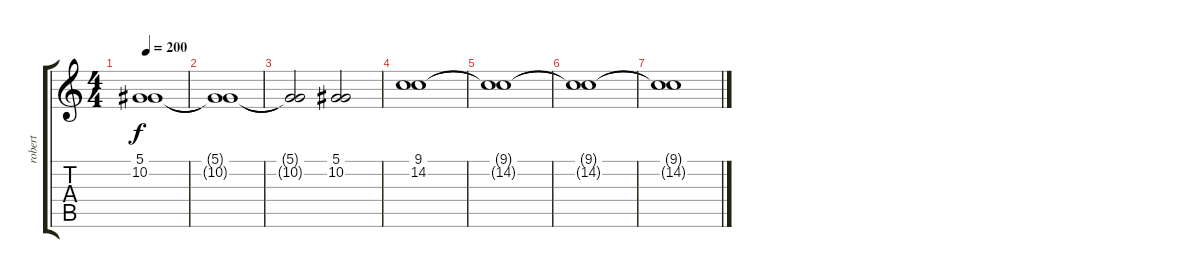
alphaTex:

\track ("robert" "robert") {instrument trombone}
\staff {score tabs}
\tuning (Eb4 Bb3 Gb3 Db3 Ab2 Eb2) {hide}
\ts (4 4)
\tempo 200
\clef g2
\ks c
(5.1{t} 10.2{t}).1{dy f} |
(5.1{t} 10.2{t}).1 |
(5.1{t} 10.2{t}).2 (5.1 10.2).2 |
(9.1 14.2).1 |
(9.1{t} 14.2{t}).1 |
(9.1{t} 14.2{t}).1 |
(9.1{t} 14.2{t}).1
